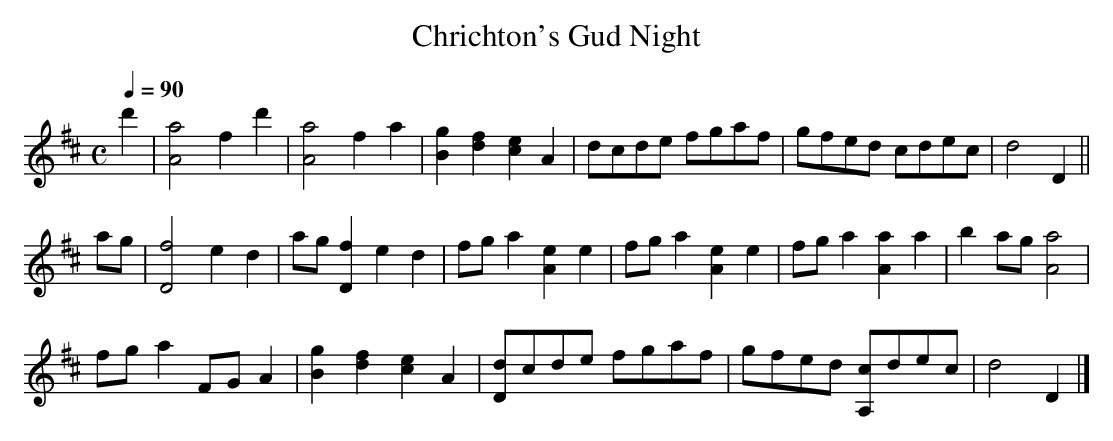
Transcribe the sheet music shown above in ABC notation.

X:1
T:Chrichton's Gud Night
M:C
L:1/8
Q:1/4=90
K:D
d'2|[A4a4] f2   d'2|[A4a4]         f2    a2|[B2g2][d2f2] [c2e2] A2|\
     dcde  fgaf    | gfed          cdec    | d4           D2     ||
ag |[D4f4] e2   d2 | ag    [D2f2]  e2    d2| fg    a2    [A2e2] e2|\
     fga2 [A2e2]e2 | fg     a2    [A2a2] a2| b2    ag    [A4a4]   |
     fga2  FG   A2 |[B2g2] [d2f2] [c2e2] A2|[dD]cde       fgaf    |\
     gfed [cA,]dec | d4            D2     |]
